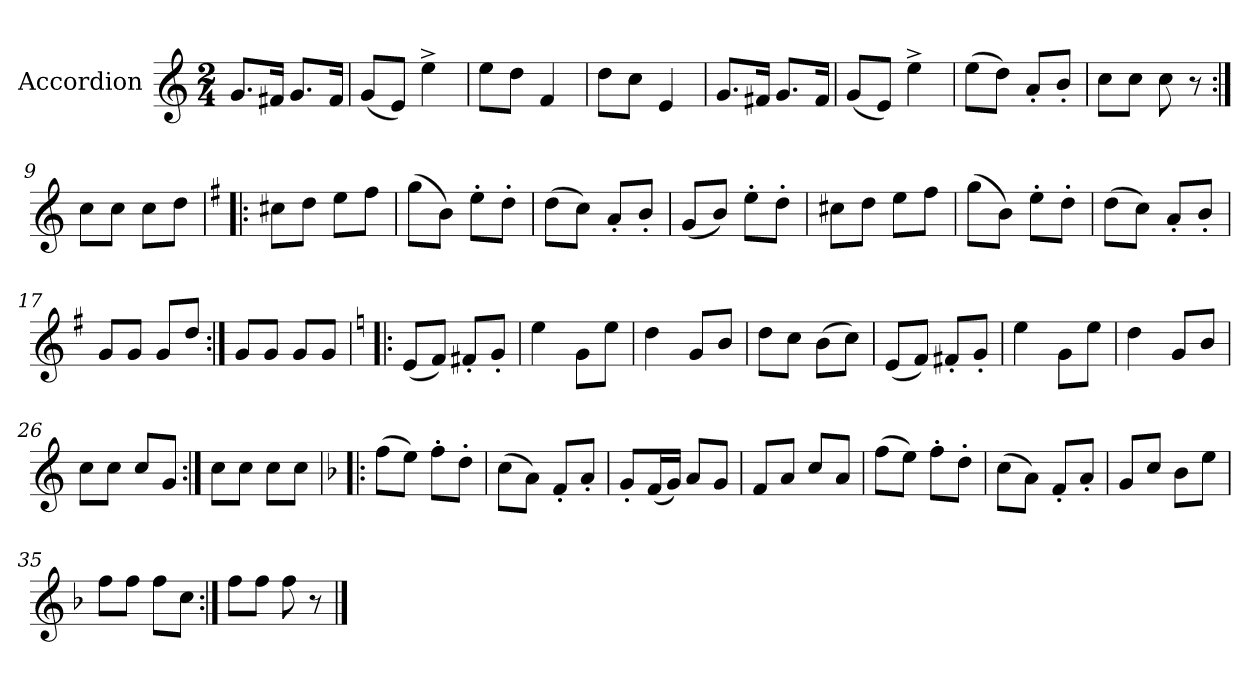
**kern
*part1
*staff1
*I"Accordion
*I'Acc
*clefG2
*k[]
*M2/4
=1
8.g/L
16f#X/Jk
8.g/L
16f#/Jk
=2
(<8g/L
8e/J)
4ee^\
=3
8ee\L
8dd\J
4f/
=4
8dd\L
8cc\J
4e/
=5
8.g/L
16f#X/Jk
8.g/L
16f#/Jk
=6
(<8g/L
8e/J)
4ee^\
=7
(>8ee\L
8dd\J)
8a'/L
8b'/J
=8
8cc\L
8cc\J
8cc\
8r
=9:|!
8cc\L
8cc\J
8cc\L
8dd\J
=10!|:
*k[f#]
*G:
8cc#X\L
8dd\J
8ee\L
8ff#\J
!!LO:LB:g=z
=11
(>8gg\L
8b\J)
8ee'\L
8dd'\J
=12
(>8dd\L
8cc\J)
8a'/L
8b'/J
=13
(<8g/L
8b/J)
8ee'\L
8dd'\J
=14
8cc#X\L
8dd\J
8ee\L
8ff#\J
=15
(>8gg\L
8b\J)
8ee'\L
8dd'\J
=16
(>8dd\L
8cc\J)
8a'/L
8b'/J
=17
8g/L
8g/J
8g/L
8dd/J
=18:|!
8g/L
8g/J
8g/L
8g/J
=19!|:
*k[]
*C:
(<8e/L
8f/J)
8f#X'/L
8g'/J
=20
4ee\
8g\L
8ee\J
!!LO:LB:g=z
=21
4dd\
8g/L
8b/J
=22
8dd\L
8cc\J
(>8b\L
8cc\J)
=23
(<8e/L
8f/J)
8f#X'/L
8g'/J
=24
4ee\
8g\L
8ee\J
=25
4dd\
8g/L
8b/J
=26
8cc\L
8cc\J
8cc/L
8g/J
=27:|!
8cc\L
8cc\J
8cc\L
8cc\J
=28!|:
*k[b-]
*F:
(>8ff\L
8ee\J)
8ff'\L
8dd'\J
=29
(>8cc\L
8a\J)
8f'/L
8a'/J
=30
8g'/L
(<16f/L
16g/JJ)
8a/L
8g/J
=31
8f/L
8a/J
8cc/L
8a/J
!!LO:LB:g=z
=32
(>8ff\L
8ee\J)
8ff'\L
8dd'\J
=33
(>8cc\L
8a\J)
8f'/L
8a'/J
=34
8g/L
8cc/J
8b-\L
8ee\J
=35
8ff\L
8ff\J
8ff\L
8cc\J
=36:|!
8ff\L
8ff\J
8ff\
8r
==
*-
